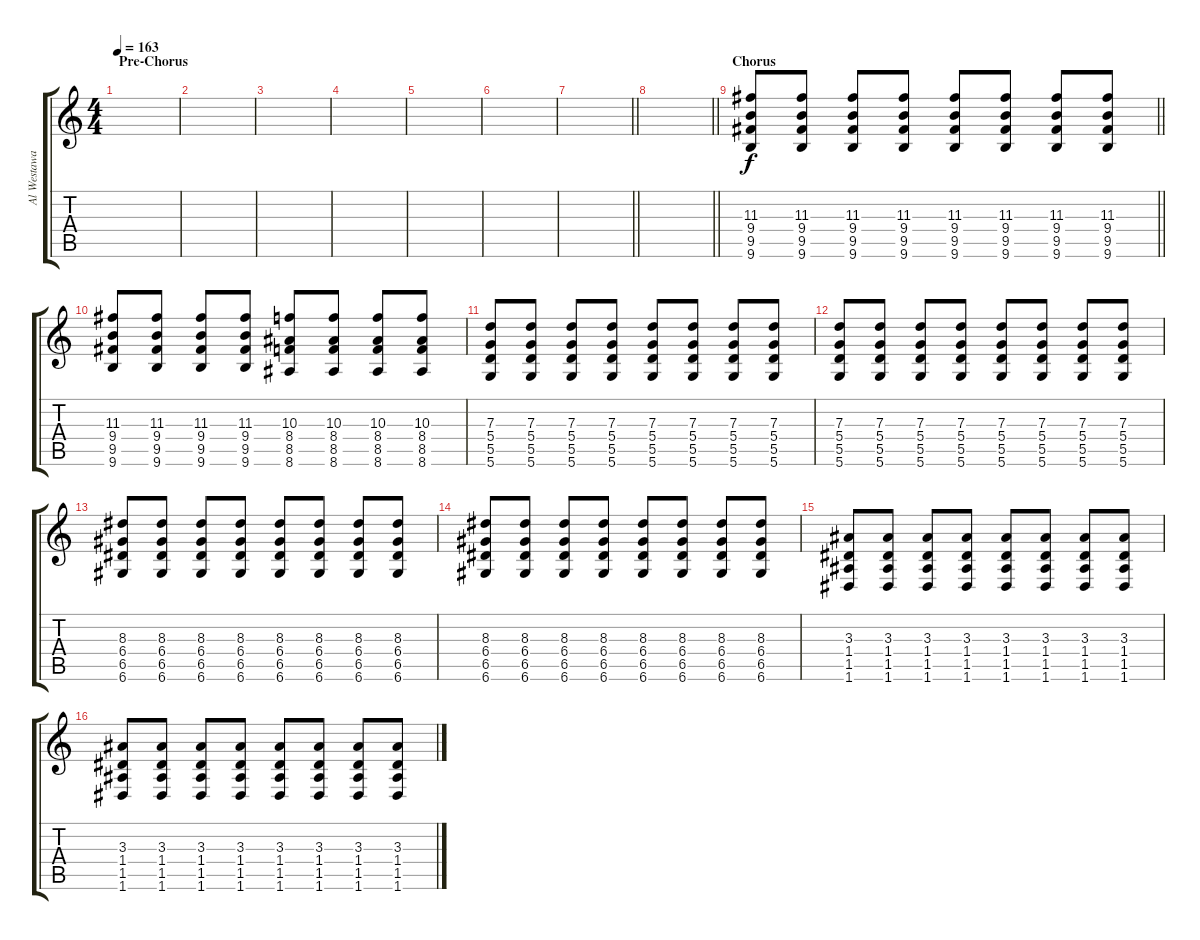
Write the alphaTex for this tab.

\track ("Al Westaway" "Al Westawa") {instrument overdrivenguitar}
\staff {score tabs}
\tuning (E4 B3 G3 D3 A2 D2) {hide}
\ts (4 4)
\section ("" "Pre-Chorus")
\tempo 163
\clef g2
\ks c
|
|
|
|
|
|
\barLineRight lightlight
|
\section ("" " ")
\barLineRight lightlight
|
\section ("" "Chorus")
\barLineRight lightlight
(11.3 9.4 9.5 9.6).8 (11.3 9.4 9.5 9.6).8 (11.3 9.4 9.5 9.6).8 (11.3 9.4 9.5 9.6).8 (11.3 9.4 9.5 9.6).8 (11.3 9.4 9.5 9.6).8 (11.3 9.4 9.5 9.6).8 (11.3 9.4 9.5 9.6).8 |
\section ("" "")
(11.3 9.4 9.5 9.6).8 (11.3 9.4 9.5 9.6).8 (11.3 9.4 9.5 9.6).8 (11.3 9.4 9.5 9.6).8 (10.3 8.4 8.5 8.6).8 (10.3 8.4 8.5 8.6).8 (10.3 8.4 8.5 8.6).8 (10.3 8.4 8.5 8.6).8 |
(7.3 5.4 5.5 5.6).8 (7.3 5.4 5.5 5.6).8 (7.3 5.4 5.5 5.6).8 (7.3 5.4 5.5 5.6).8 (7.3 5.4 5.5 5.6).8 (7.3 5.4 5.5 5.6).8 (7.3 5.4 5.5 5.6).8 (7.3 5.4 5.5 5.6).8 |
(7.3 5.4 5.5 5.6).8 (7.3 5.4 5.5 5.6).8 (7.3 5.4 5.5 5.6).8 (7.3 5.4 5.5 5.6).8 (7.3 5.4 5.5 5.6).8 (7.3 5.4 5.5 5.6).8 (7.3 5.4 5.5 5.6).8 (7.3 5.4 5.5 5.6).8 |
(8.3 6.4 6.5 6.6).8 (8.3 6.4 6.5 6.6).8 (8.3 6.4 6.5 6.6).8 (8.3 6.4 6.5 6.6).8 (8.3 6.4 6.5 6.6).8 (8.3 6.4 6.5 6.6).8 (8.3 6.4 6.5 6.6).8 (8.3 6.4 6.5 6.6).8 |
(8.3 6.4 6.5 6.6).8 (8.3 6.4 6.5 6.6).8 (8.3 6.4 6.5 6.6).8 (8.3 6.4 6.5 6.6).8 (8.3 6.4 6.5 6.6).8 (8.3 6.4 6.5 6.6).8 (8.3 6.4 6.5 6.6).8 (8.3 6.4 6.5 6.6).8 |
(3.3 1.4 1.5 1.6).8 (3.3 1.4 1.5 1.6).8 (3.3 1.4 1.5 1.6).8 (3.3 1.4 1.5 1.6).8 (3.3 1.4 1.5 1.6).8 (3.3 1.4 1.5 1.6).8 (3.3 1.4 1.5 1.6).8 (3.3 1.4 1.5 1.6).8 |
(3.3 1.4 1.5 1.6).8 (3.3 1.4 1.5 1.6).8 (3.3 1.4 1.5 1.6).8 (3.3 1.4 1.5 1.6).8 (3.3 1.4 1.5 1.6).8 (3.3 1.4 1.5 1.6).8 (3.3 1.4 1.5 1.6).8 (3.3 1.4 1.5 1.6).8
